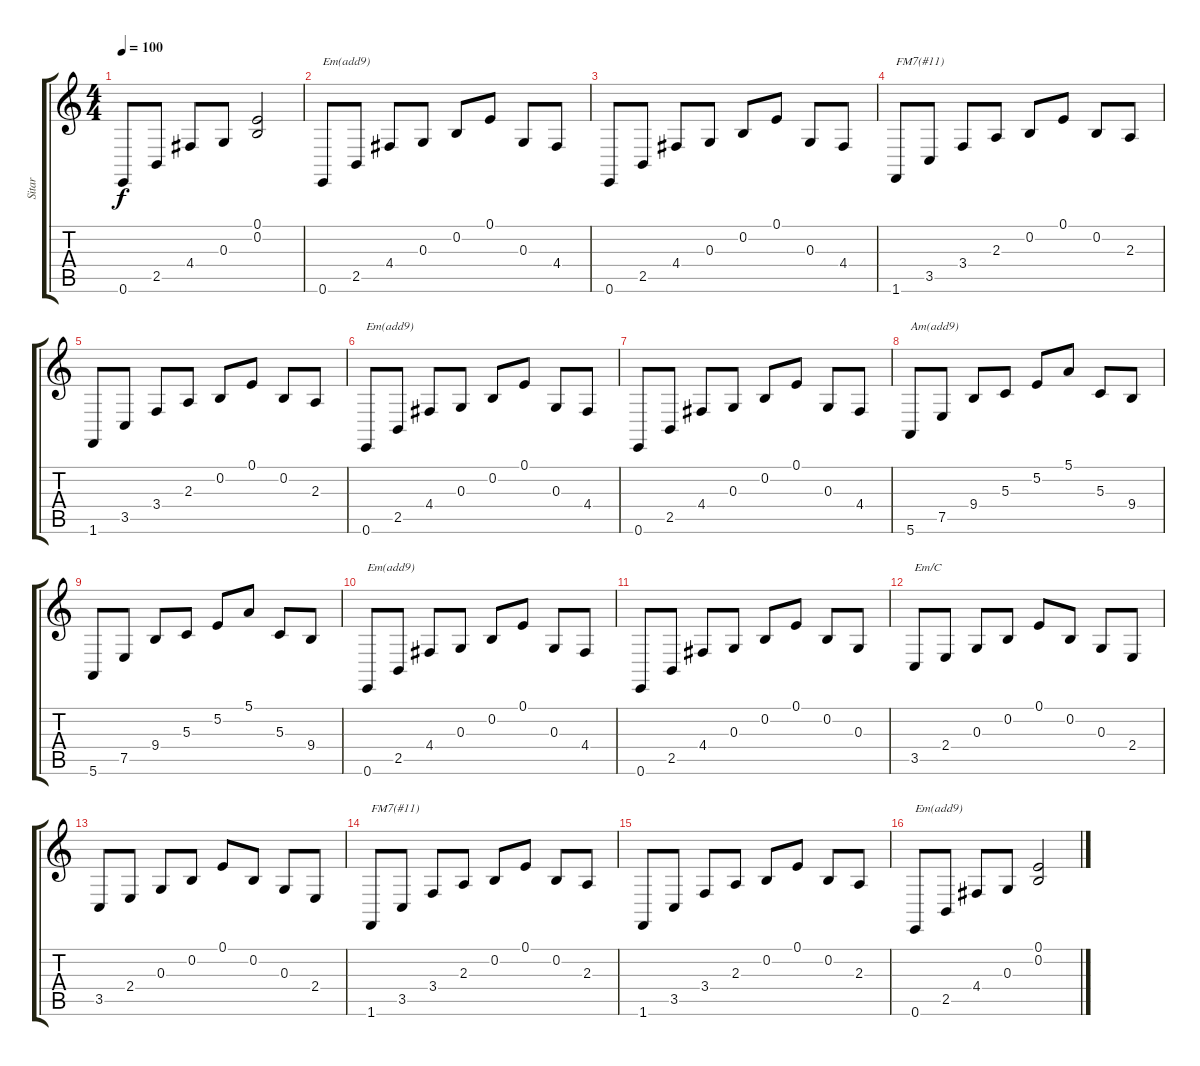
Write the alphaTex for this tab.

\track ("Sitar" "Sitar") {instrument sitar}
\staff {score tabs}
\tuning (E4 B3 G3 D3 A2 E2) {hide}
\ts (4 4)
\tempo 100
\clef g2
\ks c
0.6.8{dy f} 2.5.8 4.4.8 0.3.8 (0.1 0.2).2 |
0.6.8{txt "Em(add9)"} 2.5.8 4.4.8 0.3.8 0.2.8 0.1.8 0.3.8 4.4.8 |
0.6.8 2.5.8 4.4.8 0.3.8 0.2.8 0.1.8 0.3.8 4.4.8 |
1.6.8{txt "FM7(#11)"} 3.5.8 3.4.8 2.3.8 0.2.8 0.1.8 0.2.8 2.3.8 |
1.6.8 3.5.8 3.4.8 2.3.8 0.2.8 0.1.8 0.2.8 2.3.8 |
0.6.8{txt "Em(add9)"} 2.5.8 4.4.8 0.3.8 0.2.8 0.1.8 0.3.8 4.4.8 |
0.6.8 2.5.8 4.4.8 0.3.8 0.2.8 0.1.8 0.3.8 4.4.8 |
5.6.8{txt "Am(add9)"} 7.5.8 9.4.8 5.3.8 5.2.8 5.1.8 5.3.8 9.4.8 |
5.6.8 7.5.8 9.4.8 5.3.8 5.2.8 5.1.8 5.3.8 9.4.8 |
0.6.8{txt "Em(add9)"} 2.5.8 4.4.8 0.3.8 0.2.8 0.1.8 0.3.8 4.4.8 |
0.6.8 2.5.8 4.4.8 0.3.8 0.2.8 0.1.8 0.2.8 0.3.8 |
3.5.8{txt "Em/C"} 2.4.8 0.3.8 0.2.8 0.1.8 0.2.8 0.3.8 2.4.8 |
3.5.8 2.4.8 0.3.8 0.2.8 0.1.8 0.2.8 0.3.8 2.4.8 |
1.6.8{txt "FM7(#11)"} 3.5.8 3.4.8 2.3.8 0.2.8 0.1.8 0.2.8 2.3.8 |
1.6.8 3.5.8 3.4.8 2.3.8 0.2.8 0.1.8 0.2.8 2.3.8 |
0.6.8{txt "Em(add9)"} 2.5.8 4.4.8 0.3.8 (0.1 0.2).2
